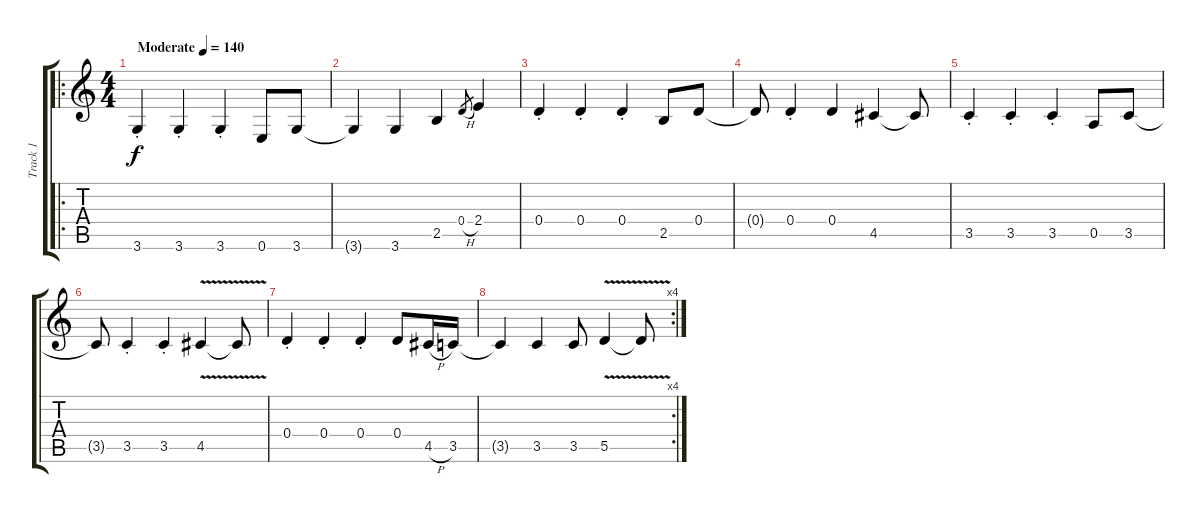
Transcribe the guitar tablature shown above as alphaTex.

\track ("Track 1" "Track 1") {instrument electricbasspick}
\staff {score tabs}
\tuning (E4 B3 G3 D3 A2 E2) {hide}
\ro
\ts (4 4)
\tempo (140 "Moderate")
\clef g2
\ks c
3.6{st}.4{dy f instrument electricbasspick} 3.6{st}.4 3.6{st}.4 0.6.8 3.6.8 |
3.6{t}.4 3.6.4 2.5.4 0.4{h}.8{gr} 2.4.4 |
0.4{st}.4 0.4{st}.4 0.4{st}.4 2.5.8 0.4.8 |
0.4{t}.8 0.4{st}.4 0.4.4 4.5.4 4.5{t}.8 |
3.5{st}.4 3.5{st}.4 3.5{st}.4 0.5.8 3.5.8 |
3.5{t}.8 3.5{st}.4 3.5{st}.4 4.5{v}.4 4.5{t}.8 |
0.4{st}.4 0.4{st}.4 0.4{st}.4 0.4.8 4.5{h}.16 3.5.16 |
\rc 4
3.5{t}.4 3.5.4 3.5.8 5.5{v}.4 5.5{t}.8
